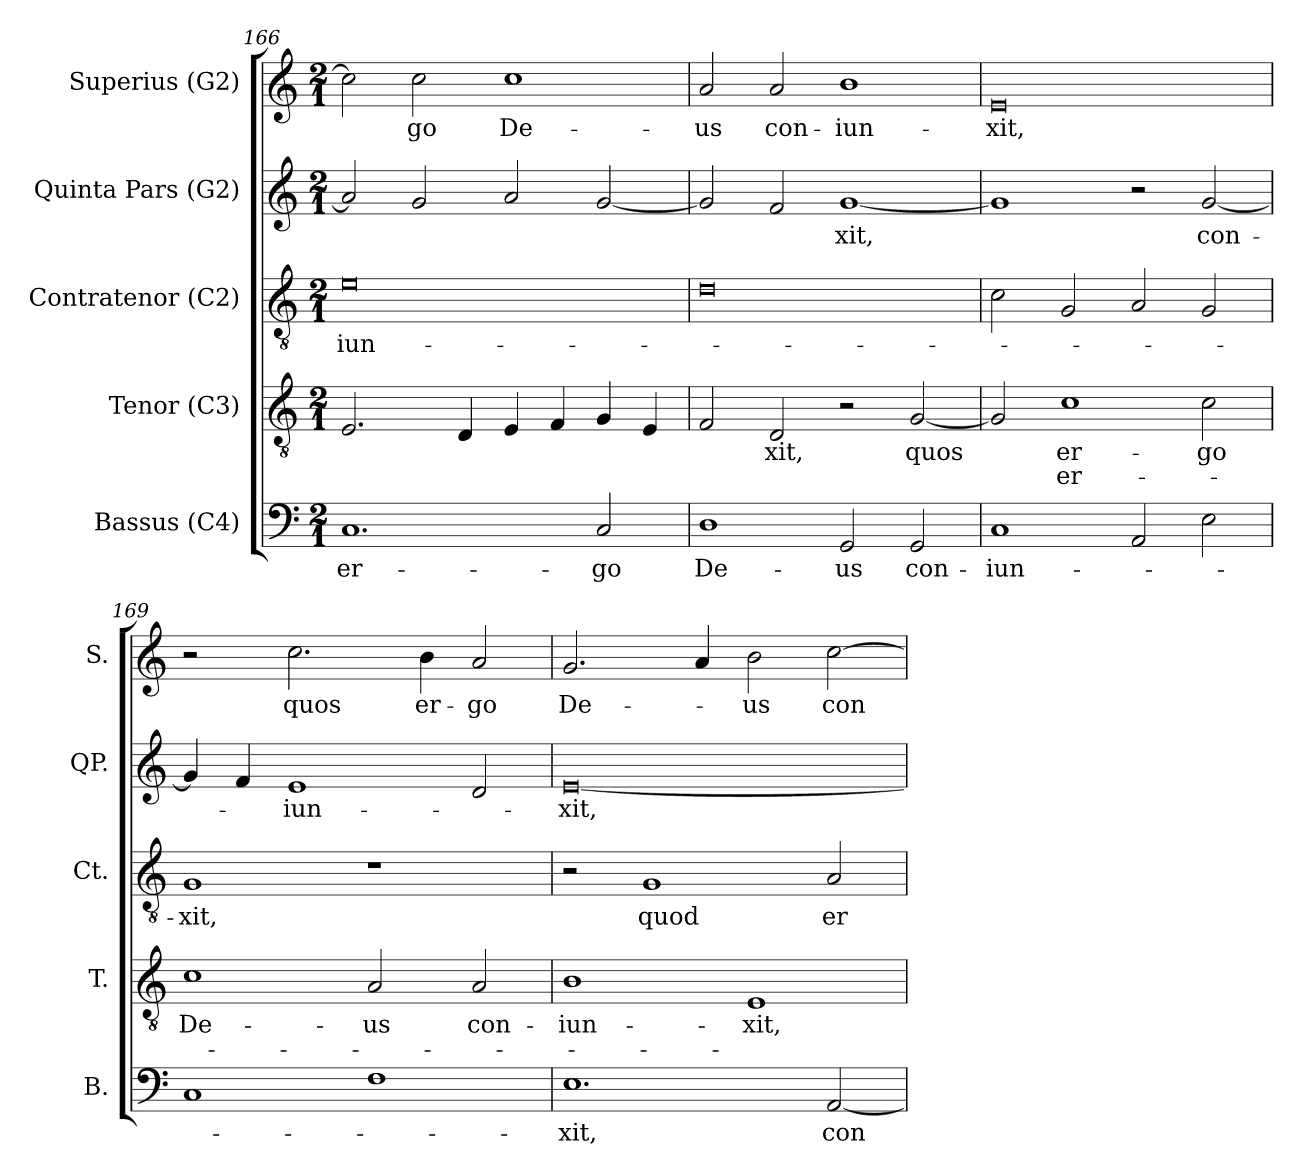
**kern	**text	**kern	**text	**text	**kern	**text	**kern	**text	**kern	**text
*part5	*part5	*part4	*part4	*part4	*part3	*part3	*part2	*part2	*part1	*part1
*staff5	*staff5	*staff4	*staff4	*staff4	*staff3	*staff3	*staff2	*staff2	*staff1	*staff1
*I"Bassus (C4)	*	*I"Tenor (C3)	*	*	*I"Contratenor (C2)	*	*I"Quinta Pars (G2)	*	*I"Superius (G2)	*
*I'B.	*	*I'T.	*	*	*I'Ct.	*	*I'QP.	*	*I'S.	*
*clefF4	*	*clefGv2	*	*	*clefGv2	*	*clefG2	*	*clefG2	*
*	*	*ITrd7c12	*	*	*ITrd7c12	*	*ITrd7c12	*	*	*
*k[]	*	*k[]	*	*	*k[]	*	*k[]	*	*k[]	*
*C:	*	*C:	*	*	*C:	*	*C:	*	*C:	*
*M2/1	*	*M2/1	*	*	*M2/1	*	*M2/1	*	*M2/1	*
=166	=166	=166	=166	=166	=166	=166	=166	=166	=166	=166
!	!LO:LY:b:color=#000000	!	!	!	!	!	!	!	!	!
!	!	!	!	!	!	!LO:LY:b:color=#000000	!	!	!	!
1.Ci	er-	2.EEi/	.	.	0Ei	-iun-	2Ai/]	.	2cci\]	.
!	!	!	!	!	!	!	!	!	!	!LO:LY:b:color=#000000
.	.	.	.	.	.	.	2Gi/	.	2cci\	-go
.	.	4DDi/	.	.	.	.	.	.	.	.
!	!	!	!	!	!	!	!	!	!	!LO:LY:b:color=#000000
.	.	4EEi/	.	.	.	.	2Ai/	.	1cci	De-
.	.	4FFi/	.	.	.	.	.	.	.	.
!	!LO:LY:b:color=#000000	!	!	!	!	!	!	!	!	!
2Ci/	-go	4GGi/	.	.	.	.	[2Gi/	.	.	.
.	.	4EEi/	.	.	.	.	.	.	.	.
!!LO:PB:g=z
=167	=167	=167	=167	=167	=167	=167	=167	=167	=167	=167
!	!LO:LY:b:color=#000000	!	!	!	!	!	!	!	!	!
!	!	!	!	!	!	!	!	!	!	!LO:LY:b:color=#000000
1Di	De-	2FFi/	.	.	0Di	.	2Gi/]	.	2ai/	-us
!	!	!	!LO:LY:b:color=#000000	!	!	!	!	!	!	!
!	!	!	!	!	!	!	!	!	!	!LO:LY:b:color=#000000
.	.	2DDi/	-xit,	.	.	.	2Fi/	.	2ai/	con-
!	!LO:LY:b:color=#000000	!	!	!	!	!	!	!	!	!
!	!	!	!	!	!	!	!	!LO:LY:b:color=#000000	!	!
!	!	!	!	!	!	!	!	!	!	!LO:LY:b:color=#000000
2GGi/	-us	2r	.	.	.	.	[1Gi	-xit,	1bi	-iun-
!	!LO:LY:b:color=#000000	!	!	!	!	!	!	!	!	!
!	!	!	!LO:LY:b:color=#000000	!	!	!	!	!	!	!
2GGi/	con-	[2GGi/	quos	.	.	.	.	.	.	.
=168	=168	=168	=168	=168	=168	=168	=168	=168	=168	=168
!	!LO:LY:b:color=#000000	!	!	!	!	!	!	!	!	!
!	!	!	!	!	!	!	!	!	!	!LO:LY:b:color=#000000
1Ci	-iun-	2GGi/]	.	.	2Ci\	.	1Gi]	.	0ei	-xit,
!	!	!	!LO:LY:b:color=#000000	!LO:LY:b:color=#000000	!	!	!	!	!	!
.	.	1Ci	er-	-er-	2GGi/	.	.	.	.	.
2AAi/	.	.	.	.	2AAi/	.	2r	.	.	.
!	!	!	!LO:LY:b:color=#000000	!	!	!	!	!	!	!
!	!	!	!	!	!	!	!	!LO:LY:b:color=#000000	!	!
2Ei\	.	2Ci\	-go	.	2GGi/	.	[2Gi/	con-	.	.
=169	=169	=169	=169	=169	=169	=169	=169	=169	=169	=169
!	!	!	!LO:LY:b:color=#000000	!	!	!	!	!	!	!
!	!	!	!	!	!	!LO:LY:b:color=#000000	!	!	!	!
1Ci	.	1Ci	De-	.	1GGi	-xit,	4Gi/]	.	2r	.
.	.	.	.	.	.	.	4Fi/	.	.	.
!	!	!	!	!	!	!	!	!LO:LY:b:color=#000000	!	!
!	!	!	!	!	!	!	!	!	!	!LO:LY:b:color=#000000
.	.	.	.	.	.	.	1Ei	-iun-	2.cci\	quos
!	!	!	!LO:LY:b:color=#000000	!	!	!	!	!	!	!
1Fi	.	2AAi/	-us	.	1r	.	.	.	.	.
!	!	!	!	!	!	!	!	!	!	!LO:LY:b:color=#000000
.	.	.	.	.	.	.	.	.	4bi\	er-
!	!	!	!LO:LY:b:color=#000000	!	!	!	!	!	!	!
!	!	!	!	!	!	!	!	!	!	!LO:LY:b:color=#000000
.	.	2AAi/	con-	.	.	.	2Di/	.	2ai/	-go
=170	=170	=170	=170	=170	=170	=170	=170	=170	=170	=170
!	!LO:LY:b:color=#000000	!	!	!	!	!	!	!	!	!
!	!	!	!LO:LY:b:color=#000000	!	!	!	!	!	!	!
!	!	!	!	!	!	!	!	!LO:LY:b:color=#000000	!	!
!	!	!	!	!	!	!	!	!	!	!LO:LY:b:color=#000000
1.Ei	-xit,	1BBi	-iun-	.	2r	.	[0Ei	-xit,	2.gi/	De-
!	!	!	!	!	!	!LO:LY:b:color=#000000	!	!	!	!
.	.	.	.	.	1GGi	quod	.	.	.	.
.	.	.	.	.	.	.	.	.	4ai/	.
!	!	!	!LO:LY:b:color=#000000	!	!	!	!	!	!	!
!	!	!	!	!	!	!	!	!	!	!LO:LY:b:color=#000000
.	.	1EEi	-xit,	.	.	.	.	.	2bi\	-us
!	!LO:LY:b:color=#000000	!	!	!	!	!	!	!	!	!
!	!	!	!	!	!	!LO:LY:b:color=#000000	!	!	!	!
!	!	!	!	!	!	!	!	!	!	!LO:LY:b:color=#000000
[2AAi/	con-	.	.	.	2AAi/	er-	.	.	[2cci\	con-
=	=	=	=	=	=	=	=	=	=	=
*-	*-	*-	*-	*-	*-	*-	*-	*-	*-	*-
